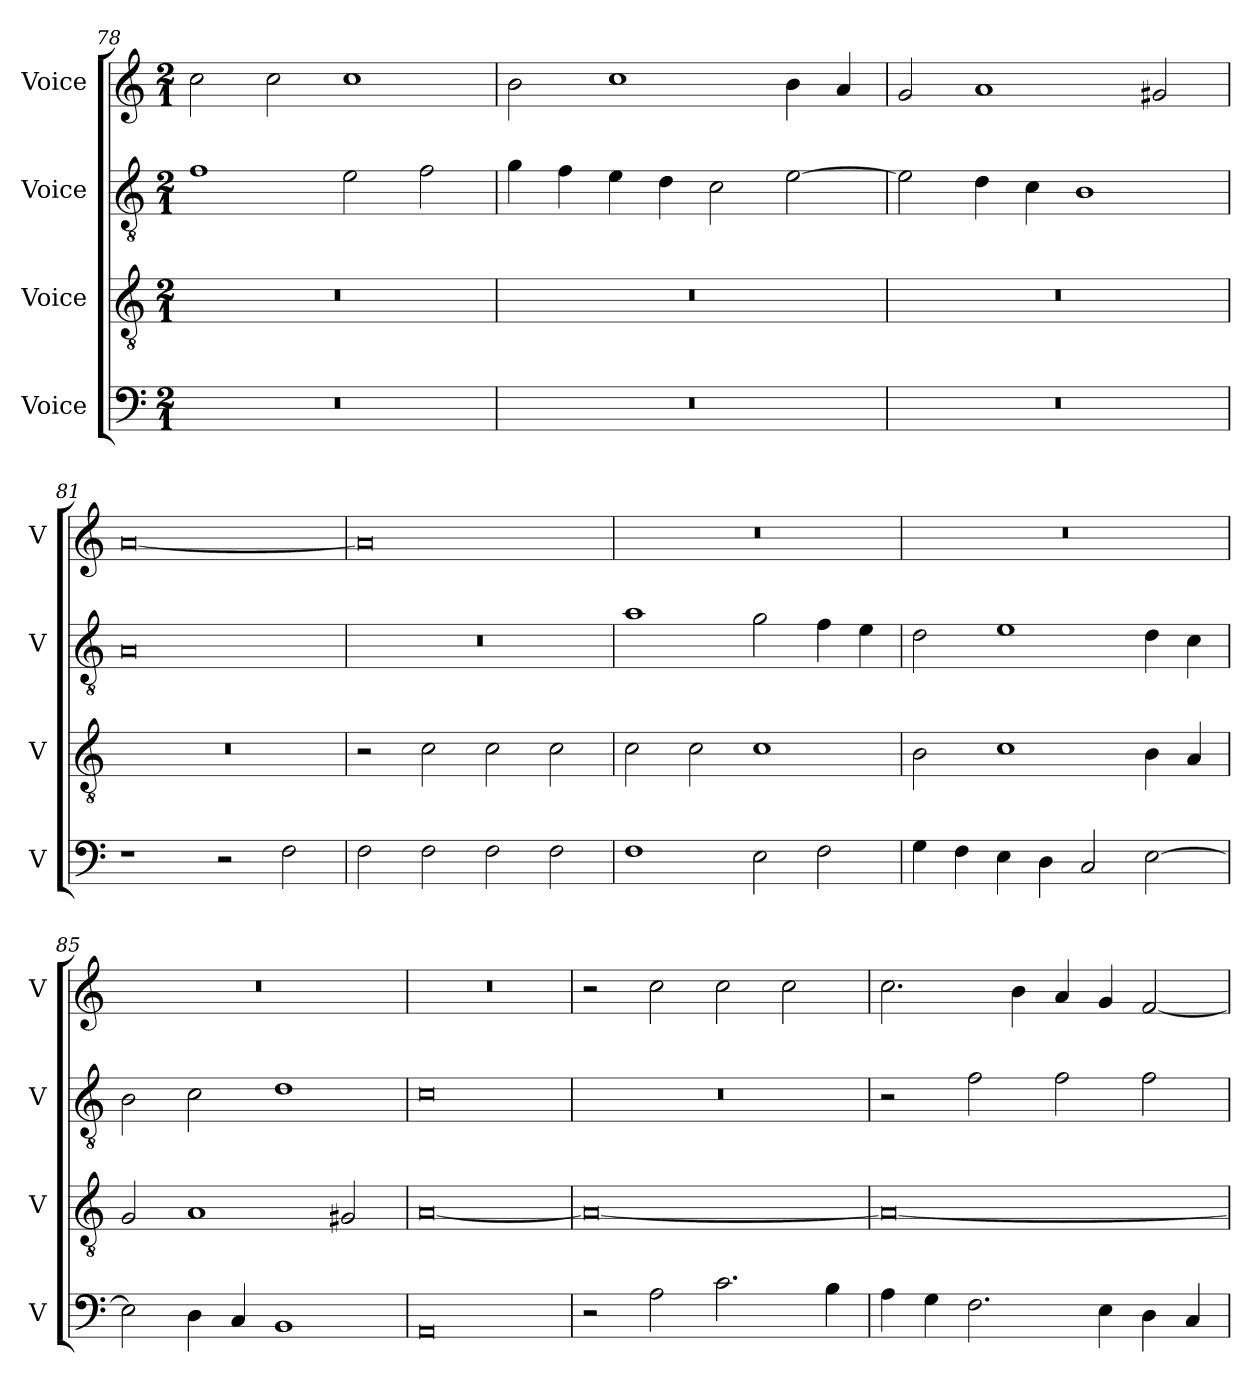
**kern	**kern	**kern	**kern
*part4	*part3	*part2	*part1
*staff4	*staff3	*staff2	*staff1
*I"Voice	*I"Voice	*I"Voice	*I"Voice
*I'V	*I'V	*I'V	*I'V
*clefF4	*clefGv2	*clefGv2	*clefG2
*k[]	*k[]	*k[]	*k[]
*M2/1	*M2/1	*M2/1	*M2/1
=78	=78	=78	=78
0r	0r	1f	2cc\
.	.	.	2cc\
.	.	2e\	1cc
.	.	2f\	.
!!LO:LB:g=z
=79	=79	=79	=79
0r	0r	4g\	2b\
.	.	4f\	.
.	.	4e\	1cc
.	.	4d\	.
.	.	2c\	.
.	.	[2e\	4b\
.	.	.	4a/
=80	=80	=80	=80
0r	0r	2e\]	2g/
.	.	4d\	1a
.	.	4c\	.
.	.	1B	.
.	.	.	2g#X/
=81	=81	=81	=81
1r	0r	0A	[0a
2r	.	.	.
2F\	.	.	.
=82	=82	=82	=82
2F\	2r	0r	0a]
2F\	2c\	.	.
2F\	2c\	.	.
2F\	2c\	.	.
!!LO:LB:g=z
=83	=83	=83	=83
1F	2c\	1a	0r
.	2c\	.	.
2E\	1c	2g\	.
2F\	.	4f\	.
.	.	4e\	.
=84	=84	=84	=84
4G\	2B\	2d\	0r
4F\	.	.	.
4E\	1c	1e	.
4D\	.	.	.
2C/	.	.	.
[2E\	4B\	4d\	.
.	4A/	4c\	.
=85	=85	=85	=85
2E\]	2G/	2B\	0r
4D\	1A	2c\	.
4C/	.	.	.
1BB	.	1d	.
.	2G#X/	.	.
=86	=86	=86	=86
0AA	[0A	0c	0r
!!LO:LB:g=z
=87	=87	=87	=87
2r	0A_	0r	2r
2A\	.	.	2cc\
2.c\	.	.	2cc\
.	.	.	2cc\
4B\	.	.	.
=88	=88	=88	=88
4A\	0A_	2r	2.cc\
4G\	.	.	.
2.F\	.	2f\	.
.	.	.	4b\
.	.	2f\	4a/
4E\	.	.	4g/
4D\	.	2f\	[2f/
4C/	.	.	.
=	=	=	=
*-	*-	*-	*-
